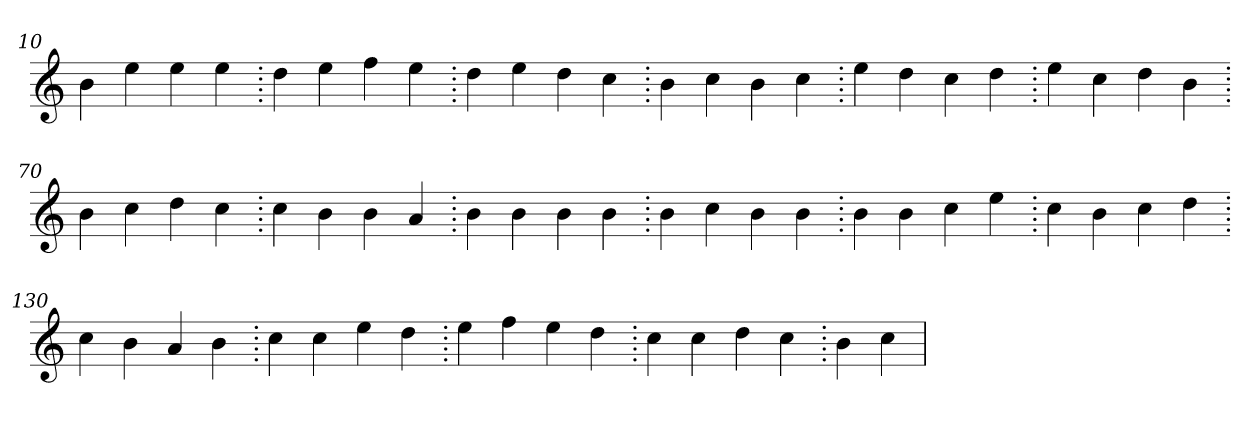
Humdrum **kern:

**kern
*part1
*staff1
*clefG2
=10.
4b
4ee
4ee
4ee
=20.
4dd
4ee
4ff
4ee
=30.
4dd
4ee
4dd
4cc
=40.
4b
4cc
4b
4cc
=50.
4ee
4dd
4cc
4dd
=60.
4ee
4cc
4dd
4b
=70.
4b
4cc
4dd
4cc
=80.
4cc
4b
4b
4a
=90.
4b
4b
4b
4b
=100.
4b
4cc
4b
4b
=110.
4b
4b
4cc
4ee
=120.
4cc
4b
4cc
4dd
=130.
4cc
4b
4a
4b
=140.
4cc
4cc
4ee
4dd
=150.
4ee
4ff
4ee
4dd
=160.
4cc
4cc
4dd
4cc
=170.
4b
4cc
=
*-
